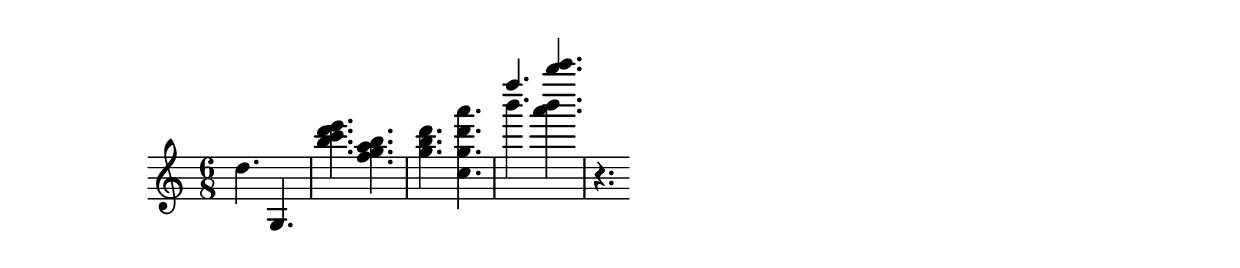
#(ly:set-option 'old-relative)
\version "1.9.1"
\header{
texidoc="
Noteheads can have dots, and rests can too.  Augmentation dots should
never be printed on a staff line, but rather be shifted vertically. They
should go up, but in case of multiple parts, the down stems have down
shifted dots.  (Wanske p. 186) In case of chords, all dots should be in
a column.  The dots go along as rests are shifted to avoid collisions.
"
}



\score { 
  \context Voice \notes\relative c'' {
    \time 6/8
	d4. g,,
	<<b'' c d e>>4.  <<f g a b>>
	<<g b d>> <<c, g' d' a'>>
	
	
	\context Staff <
		\context Voice = VA {  \stemUp   f''  <<b c>> r4.  }
		\context Voice = VB {  \stemDown b, <<a b>> r4. }
	>
	
	
  }
  \paper { }  
  \midi { }
}

